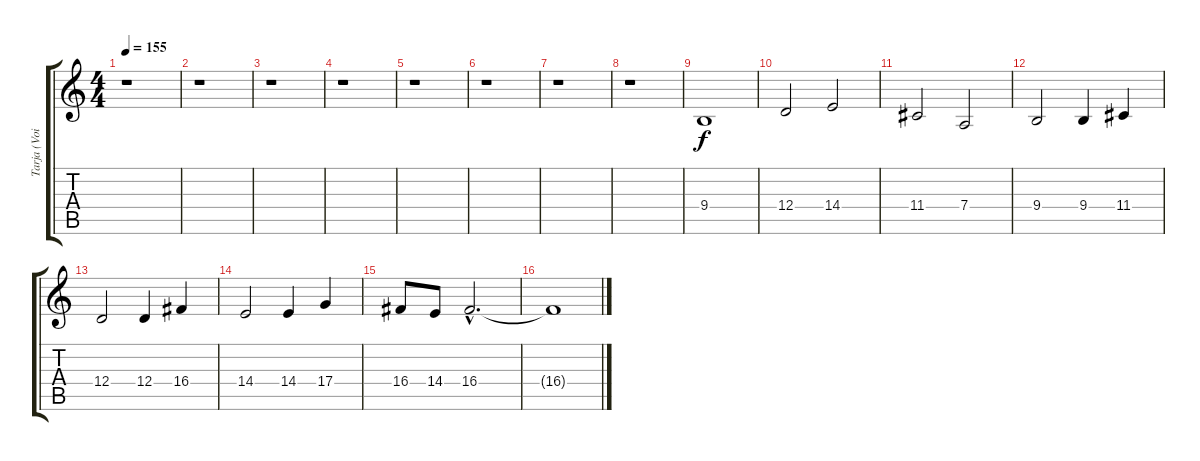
\track ("Tarja (Voice)" "Tarja (Voi") {instrument acousticgrandpiano}
\staff {score tabs}
\tuning (E4 B3 G3 D3 A2 E2) {hide}
\ts (4 4)
\tempo 155
\clef g2
\ks c
r.1{dy f} |
r.1 |
r.1 |
r.1 |
r.1 |
r.1 |
r.1 |
r.1 |
9.4.1 |
12.4.2 14.4.2 |
11.4.2 7.4.2 |
9.4.2 9.4.4 11.4.4 |
12.4.2 12.4.4 16.4.4 |
14.4.2 14.4.4 17.4.4 |
16.4.8 14.4.8 16.4{hac}.2{d} |
16.4{t}.1
